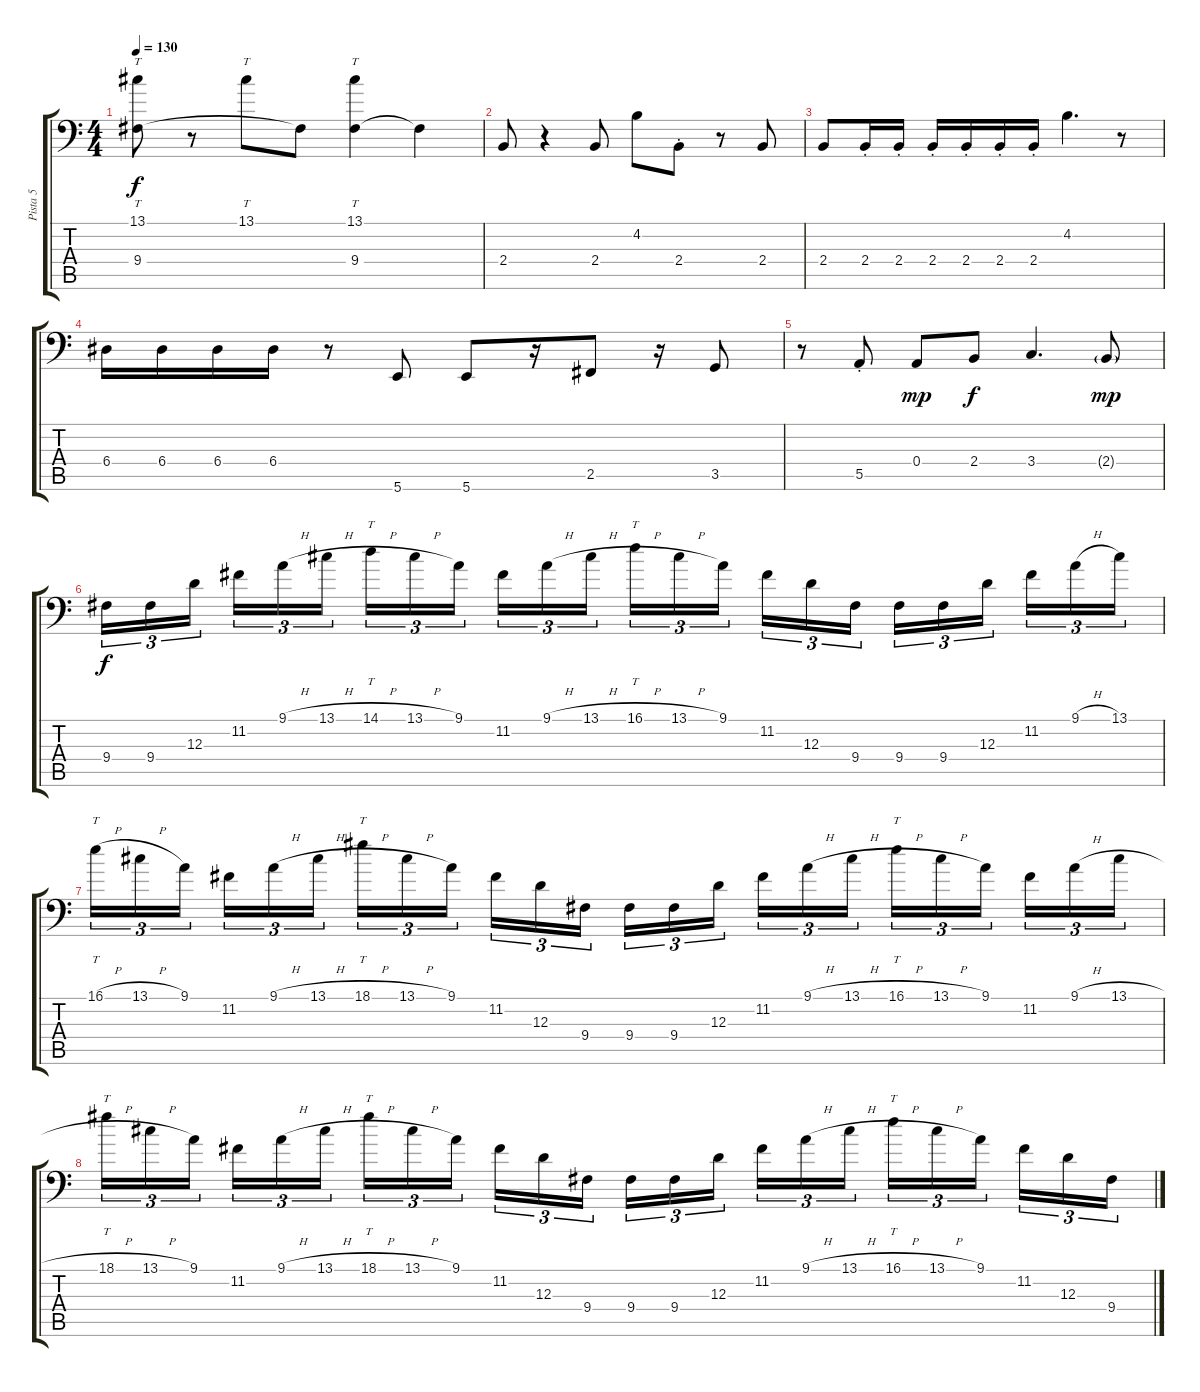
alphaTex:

\track ("Pista 5" "Pista 5") {instrument electricbassfinger}
\staff {score tabs}
\tuning (C3 G2 D2 A1 E1 B0) {hide}
\ts (4 4)
\tempo 130
\clef f4
\ks c
(13.1 9.4).8{tt dy f} r.8 13.1.8{tt} 9.4{t}.8 (13.1 9.4).4{tt} 9.4{t}.4 |
2.4.8 r.4 2.4.8 4.2.8 2.4{st}.8 r.8 2.4.8 |
2.4.8 2.4{st}.16 2.4{st}.16 2.4{st}.16 2.4{st}.16 2.4{st}.16 2.4{st}.16 4.2.4{d} r.8 |
6.4.16 6.4.16 6.4.16 6.4.16 r.8 5.6.8 5.6.8 r.16 2.5.8 r.16 3.5.8 |
r.8 5.5{st}.8 0.4.8{dy mp} 2.4.8{dy f} 3.4.4{d} 2.4{g}.8{dy mp} |
9.4.16{tu (3 2) dy f} 9.4.16{tu (3 2)} 12.3.16{tu (3 2) beam splitsecondary} 11.2.16{tu (3 2)} 9.1{h}.16{tu (3 2)} 13.1{h}.16{tu (3 2)} 14.1{h}.16{tt tu (3 2)} 13.1{h}.16{tu (3 2)} 9.1.16{tu (3 2) beam splitsecondary} 11.2.16{tu (3 2)} 9.1{h}.16{tu (3 2)} 13.1{h}.16{tu (3 2)} 16.1{h}.16{tt tu (3 2)} 13.1{h}.16{tu (3 2)} 9.1.16{tu (3 2) beam splitsecondary} 11.2.16{tu (3 2)} 12.3.16{tu (3 2)} 9.4.16{tu (3 2)} 9.4.16{tu (3 2)} 9.4.16{tu (3 2)} 12.3.16{tu (3 2) beam splitsecondary} 11.2.16{tu (3 2)} 9.1{h}.16{tu (3 2)} 13.1.16{tu (3 2)} |
16.1{h}.16{tt tu (3 2)} 13.1{h}.16{tu (3 2)} 9.1.16{tu (3 2) beam splitsecondary} 11.2.16{tu (3 2)} 9.1{h}.16{tu (3 2)} 13.1{h}.16{tu (3 2)} 18.1{h}.16{tt tu (3 2)} 13.1{h}.16{tu (3 2)} 9.1.16{tu (3 2) beam splitsecondary} 11.2.16{tu (3 2)} 12.3.16{tu (3 2)} 9.4.16{tu (3 2)} 9.4.16{tu (3 2)} 9.4.16{tu (3 2)} 12.3.16{tu (3 2) beam splitsecondary} 11.2.16{tu (3 2)} 9.1{h}.16{tu (3 2)} 13.1{h}.16{tu (3 2)} 16.1{h}.16{tt tu (3 2)} 13.1{h}.16{tu (3 2)} 9.1.16{tu (3 2) beam splitsecondary} 11.2.16{tu (3 2)} 9.1{h}.16{tu (3 2)} 13.1{h}.16{tu (3 2)} |
18.1{h}.16{tt tu (3 2)} 13.1{h}.16{tu (3 2)} 9.1.16{tu (3 2) beam splitsecondary} 11.2.16{tu (3 2)} 9.1{h}.16{tu (3 2)} 13.1{h}.16{tu (3 2)} 18.1{h}.16{tt tu (3 2)} 13.1{h}.16{tu (3 2)} 9.1.16{tu (3 2) beam splitsecondary} 11.2.16{tu (3 2)} 12.3.16{tu (3 2)} 9.4.16{tu (3 2)} 9.4.16{tu (3 2)} 9.4.16{tu (3 2)} 12.3.16{tu (3 2) beam splitsecondary} 11.2.16{tu (3 2)} 9.1{h}.16{tu (3 2)} 13.1{h}.16{tu (3 2)} 16.1{h}.16{tt tu (3 2)} 13.1{h}.16{tu (3 2)} 9.1.16{tu (3 2) beam splitsecondary} 11.2.16{tu (3 2)} 12.3.16{tu (3 2)} 9.4.16{tu (3 2)}
